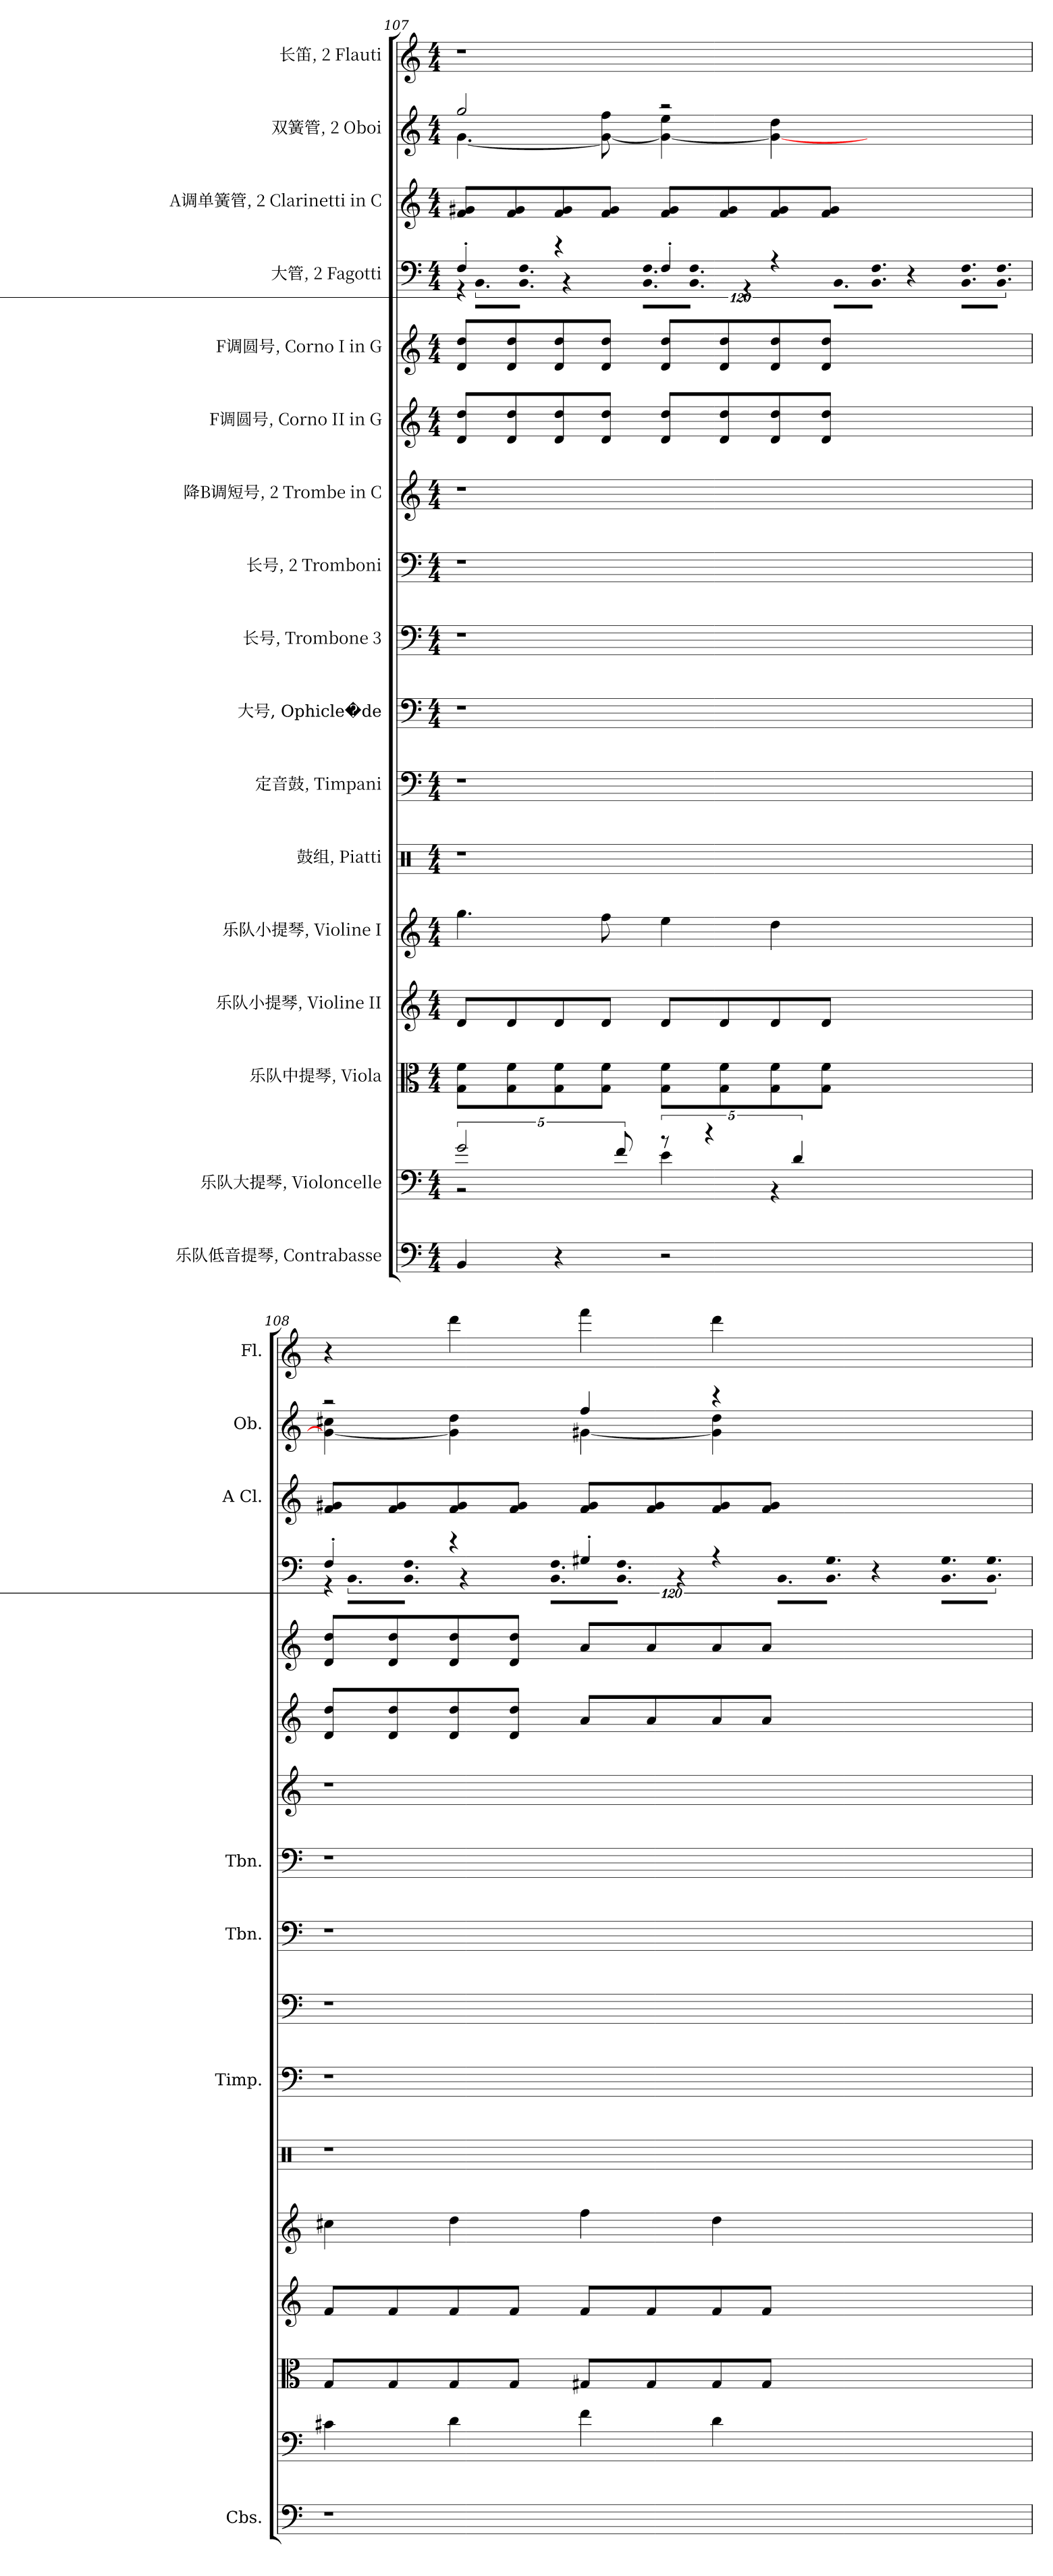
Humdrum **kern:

**kern	**kern	**kern	**kern	**kern	**kern	**kern	**kern	**kern	**kern	**kern	**kern	**kern	**kern	**kern	**kern	**kern
*part17	*part16	*part15	*part14	*part13	*part12	*part11	*part10	*part9	*part8	*part7	*part6	*part5	*part4	*part3	*part2	*part1
*staff17	*staff16	*staff15	*staff14	*staff13	*staff12	*staff11	*staff10	*staff9	*staff8	*staff7	*staff6	*staff5	*staff4	*staff3	*staff2	*staff1
*I"乐队低音提琴, Contrabasse	*I"乐队大提琴, Violoncelle	*I"乐队中提琴, Viola	*I"乐队小提琴, Violine II	*I"乐队小提琴, Violine I	*I"鼓组, Piatti	*I"定音鼓, Timpani	*I"大号, Ophicle�de	*I"长号, Trombone 3	*I"长号, 2 Tromboni	*I"降B调短号, 2 Trombe in C	*I"F调圆号, Corno II in G	*I"F调圆号, Corno I in G	*I"大管, 2 Fagotti	*I"A调单簧管, 2 Clarinetti in C	*I"双簧管, 2 Oboi	*I"长笛, 2 Flauti
*I'Cbs.	*	*	*	*	*	*I'Timp.	*	*I'Tbn.	*I'Tbn.	*	*	*	*	*I'A Cl.	*I'Ob.	*I'Fl.
*clefF4	*clefF4	*clefC3	*clefG2	*clefG2	*clefX	*clefF4	*clefF4	*clefF4	*clefF4	*clefG2	*clefG2	*clefG2	*clefF4	*clefG2	*clefG2	*clefG2
*ITrd7c12	*	*	*	*	*	*	*	*	*	*ITrd1c2	*ITrd4c7	*ITrd4c7	*	*ITrd2c3	*	*
*k[]	*k[]	*k[]	*k[]	*k[]	*k[]	*k[]	*k[]	*k[]	*k[]	*k[b-e-]	*k[b-]	*k[b-]	*k[]	*k[f#c#g#]	*k[]	*k[]
*M4/4	*M4/4	*M4/4	*M4/4	*M4/4	*M4/4	*M4/4	*M4/4	*M4/4	*M4/4	*M4/4	*M4/4	*M4/4	*M4/4	*M4/4	*M4/4	*M4/4
*MM152	*MM152	*MM152	*MM152	*MM152	*MM152	*MM152	*MM152	*MM152	*MM152	*MM152	*MM152	*MM152	*MM152	*MM152	*MM152	*MM152
=107	=107	=107	=107	=107	=107	=107	=107	=107	=107	=107	=107	=107	=107	=107	=107	=107
*	*^	*	*	*	*	*	*	*	*	*	*	*	*^	*	*	*
!	!	!	!	!	!	!	!	!	!	!	!	!	!	!	!LO:N:vis=32	!	!	!
*	*	*	*	*	*	*	*	*	*	*	*	*	*	*	*	*	*^	*
4BBB/	5%2g/	2r	8G\ 8f\L	8d/L	4.gg\	1r	1r	1r	1r	1r	1r	8G/ 8g/L	8G/ 8g/L	4F'/	640%23r	8d/ 8e#X/L	2gg/	[4.g\	1r
!	!	!	!	!	!	!	!	!	!	!	!	!	!	!	!LO:N:vis=16.	!	!	!	!
.	.	.	.	.	.	.	.	.	.	.	.	.	.	.	960%103BB\LL	.	.	.	.
.	.	.	8G\ 8f\	8d/	.	.	.	.	.	.	.	8G/ 8g/	8G/ 8g/	.	.	8d/ 8e#/	.	.	.
!	!	!	!	!	!	!	!	!	!	!	!	!	!	!	!LO:N:vis=16.	!	!	!	!
.	.	.	.	.	.	.	.	.	.	.	.	.	.	.	960%103BB\ 960%103F\JJ	.	.	.	.
4r	.	.	8G\ 8f\	8d/	.	.	.	.	.	.	.	8G/ 8g/	8G/ 8g/	4r	.	8d/ 8e#/	.	.	.
!	!	!	!	!	!	!	!	!	!	!	!	!	!	!	!LO:N:vis=32	!	!	!	!
.	.	.	.	.	.	.	.	.	.	.	.	.	.	.	640%23r	.	.	.	.
!	!	!	!	!	!	!	!	!	!	!	!	!	!	!	!LO:N:vis=16.	!	!	!	!
.	.	.	.	.	.	.	.	.	.	.	.	.	.	.	960%103BB\ 960%103F\LL	.	.	.	.
.	.	.	8G\ 8f\J	8d/J	8ff\	.	.	.	.	.	.	8G/ 8g/J	8G/ 8g/J	.	.	8d/ 8e#/J	.	8g\_ 8ff\	.
!	!	!	!	!	!	!	!	!	!	!	!	!	!	!	!LO:N:vis=16.	!	!	!	!
.	.	.	.	.	.	.	.	.	.	.	.	.	.	.	960%103BB\ 960%103F\JJ	.	.	.	.
.	10f/	.	.	.	.	.	.	.	.	.	.	.	.	.	.	.	.	.	.
2r	10r	4e\	8G\ 8f\L	8d/L	4ee\	.	.	.	.	.	.	8G/ 8g/L	8G/ 8g/L	4F'/	.	8d/ 8e#/L	2r	4g\_ 4ee\	.
!	!	!	!	!	!	!	!	!	!	!	!	!	!	!	!LO:N:vis=32	!	!	!	!
.	.	.	.	.	.	.	.	.	.	.	.	.	.	.	640%23r	.	.	.	.
!	!	!	!	!	!	!	!	!	!	!	!	!	!	!	!LO:N:vis=16.	!	!	!	!
.	.	.	.	.	.	.	.	.	.	.	.	.	.	.	960%103BB\LL	.	.	.	.
.	5r	.	.	.	.	.	.	.	.	.	.	.	.	.	.	.	.	.	.
.	.	.	8G\ 8f\	8d/	.	.	.	.	.	.	.	8G/ 8g/	8G/ 8g/	.	.	8d/ 8e#/	.	.	.
!	!	!	!	!	!	!	!	!	!	!	!	!	!	!	!LO:N:vis=16.	!	!	!	!
.	.	.	.	.	.	.	.	.	.	.	.	.	.	.	960%103BB\ 960%103F\JJ	.	.	.	.
.	.	4r	8G\ 8f\	8d/	4dd\	.	.	.	.	.	.	8G/ 8g/	8G/ 8g/	4r	.	8d/ 8e#/	.	4g\_ 4dd\	.
!	!	!	!	!	!	!	!	!	!	!	!	!	!	!	!LO:N:vis=32	!	!	!	!
.	.	.	.	.	.	.	.	.	.	.	.	.	.	.	640%23r	.	.	.	.
!	!	!	!	!	!	!	!	!	!	!	!	!	!	!	!LO:N:vis=16.	!	!	!	!
.	.	.	.	.	.	.	.	.	.	.	.	.	.	.	960%103BB\ 960%103F\LL	.	.	.	.
.	5d/	.	.	.	.	.	.	.	.	.	.	.	.	.	.	.	.	.	.
.	.	.	8G\ 8f\J	8d/J	.	.	.	.	.	.	.	8G/ 8g/J	8G/ 8g/J	.	.	8d/ 8e#/J	.	.	.
!	!	!	!	!	!	!	!	!	!	!	!	!	!	!	!LO:N:vis=16.	!	!	!	!
.	.	.	.	.	.	.	.	.	.	.	.	.	.	.	960%103BB\ 960%103F\JJ	.	.	.	.
480ryy	480ryy	480ryy	480ryy	480ryy	480ryy	480ryy	480ryy	480ryy	480ryy	480ryy	480ryy	480ryy	480ryy	480ryy	.	480ryy	480ryy	480ryy	480ryy
*	*v	*v	*	*	*	*	*	*	*	*	*	*	*	*	*	*	*	*	*
!!LO:PB:g=z
=108	=108	=108	=108	=108	=108	=108	=108	=108	=108	=108	=108	=108	=108	=108	=108	=108	=108	=108
*	*	*	*	*	*	*	*	*	*	*	*	*	*	*	*	*	*	*MM155
*	*^	*	*	*	*	*	*	*	*	*	*	*	*	*	*	*	*	*
!	!	!	!	!	!	!	!	!	!	!	!	!	!	!	!LO:N:vis=32	!	!	!	!
*	*v	*v	*	*	*	*	*	*	*	*	*	*	*	*	*	*	*	*	*
1r	4c#X\	8G/L	8f/L	4cc#X\	1r	1r	1r	1r	1r	1r	8G/ 8g/L	8G/ 8g/L	4F'/	640%23r	8d/ 8e#X/L	2r	4g\_ 4cc#X\	4r
!	!	!	!	!	!	!	!	!	!	!	!	!	!	!LO:N:vis=16.	!	!	!	!
.	.	.	.	.	.	.	.	.	.	.	.	.	.	960%103BB\LL	.	.	.	.
.	.	8G/	8f/	.	.	.	.	.	.	.	8G/ 8g/	8G/ 8g/	.	.	8d/ 8e#/	.	.	.
!	!	!	!	!	!	!	!	!	!	!	!	!	!	!LO:N:vis=16.	!	!	!	!
.	.	.	.	.	.	.	.	.	.	.	.	.	.	960%103BB\ 960%103F\JJ	.	.	.	.
*	*	*	*	*	*	*	*	*	*	*	*	*	*	*	*	*	*	*MM163
.	4d\	8G/	8f/	4dd\	.	.	.	.	.	.	8G/ 8g/	8G/ 8g/	4r	.	8d/ 8e#/	.	4g\] 4dd\	4ddd\
!	!	!	!	!	!	!	!	!	!	!	!	!	!	!LO:N:vis=32	!	!	!	!
.	.	.	.	.	.	.	.	.	.	.	.	.	.	640%23r	.	.	.	.
!	!	!	!	!	!	!	!	!	!	!	!	!	!	!LO:N:vis=16.	!	!	!	!
.	.	.	.	.	.	.	.	.	.	.	.	.	.	960%103BB\ 960%103F\LL	.	.	.	.
.	.	8G/J	8f/J	.	.	.	.	.	.	.	8G/ 8g/J	8G/ 8g/J	.	.	8d/ 8e#/J	.	.	.
!	!	!	!	!	!	!	!	!	!	!	!	!	!	!LO:N:vis=16.	!	!	!	!
.	.	.	.	.	.	.	.	.	.	.	.	.	.	960%103BB\ 960%103F\JJ	.	.	.	.
*	*	*	*	*	*	*	*	*	*	*	*	*	*	*	*	*	*	*MM158
.	4f\	8G#X/L	8f/L	4ff\	.	.	.	.	.	.	8d/L	8d/L	4G#X'/	.	8d/ 8e#/L	4ff/	[4g#X\	4fff\
!	!	!	!	!	!	!	!	!	!	!	!	!	!	!LO:N:vis=32	!	!	!	!
.	.	.	.	.	.	.	.	.	.	.	.	.	.	640%23r	.	.	.	.
!	!	!	!	!	!	!	!	!	!	!	!	!	!	!LO:N:vis=16.	!	!	!	!
.	.	.	.	.	.	.	.	.	.	.	.	.	.	960%103BB\LL	.	.	.	.
.	.	8G#/	8f/	.	.	.	.	.	.	.	8d/	8d/	.	.	8d/ 8e#/	.	.	.
!	!	!	!	!	!	!	!	!	!	!	!	!	!	!LO:N:vis=16.	!	!	!	!
.	.	.	.	.	.	.	.	.	.	.	.	.	.	960%103BB\ 960%103G#\JJ	.	.	.	.
*	*	*	*	*	*	*	*	*	*	*	*	*	*	*	*	*	*	*MM160
.	4d\	8G#/	8f/	4dd\	.	.	.	.	.	.	8d/	8d/	4r	.	8d/ 8e#/	4r	4g#\] 4dd\	4ddd\
!	!	!	!	!	!	!	!	!	!	!	!	!	!	!LO:N:vis=32	!	!	!	!
.	.	.	.	.	.	.	.	.	.	.	.	.	.	640%23r	.	.	.	.
!	!	!	!	!	!	!	!	!	!	!	!	!	!	!LO:N:vis=16.	!	!	!	!
.	.	.	.	.	.	.	.	.	.	.	.	.	.	960%103BB\ 960%103G#\LL	.	.	.	.
.	.	8G#/J	8f/J	.	.	.	.	.	.	.	8d/J	8d/J	.	.	8d/ 8e#/J	.	.	.
!	!	!	!	!	!	!	!	!	!	!	!	!	!	!LO:N:vis=16.	!	!	!	!
.	.	.	.	.	.	.	.	.	.	.	.	.	.	960%103BB\ 960%103G#\JJ	.	.	.	.
480ryy	480ryy	480ryy	480ryy	480ryy	480ryy	480ryy	480ryy	480ryy	480ryy	480ryy	480ryy	480ryy	480ryy	.	480ryy	480ryy	480ryy	480ryy
*	*	*	*	*	*	*	*	*	*	*	*	*	*v	*v	*	*v	*v	*
=	=	=	=	=	=	=	=	=	=	=	=	=	=	=	=	=
*-	*-	*-	*-	*-	*-	*-	*-	*-	*-	*-	*-	*-	*-	*-	*-	*-
